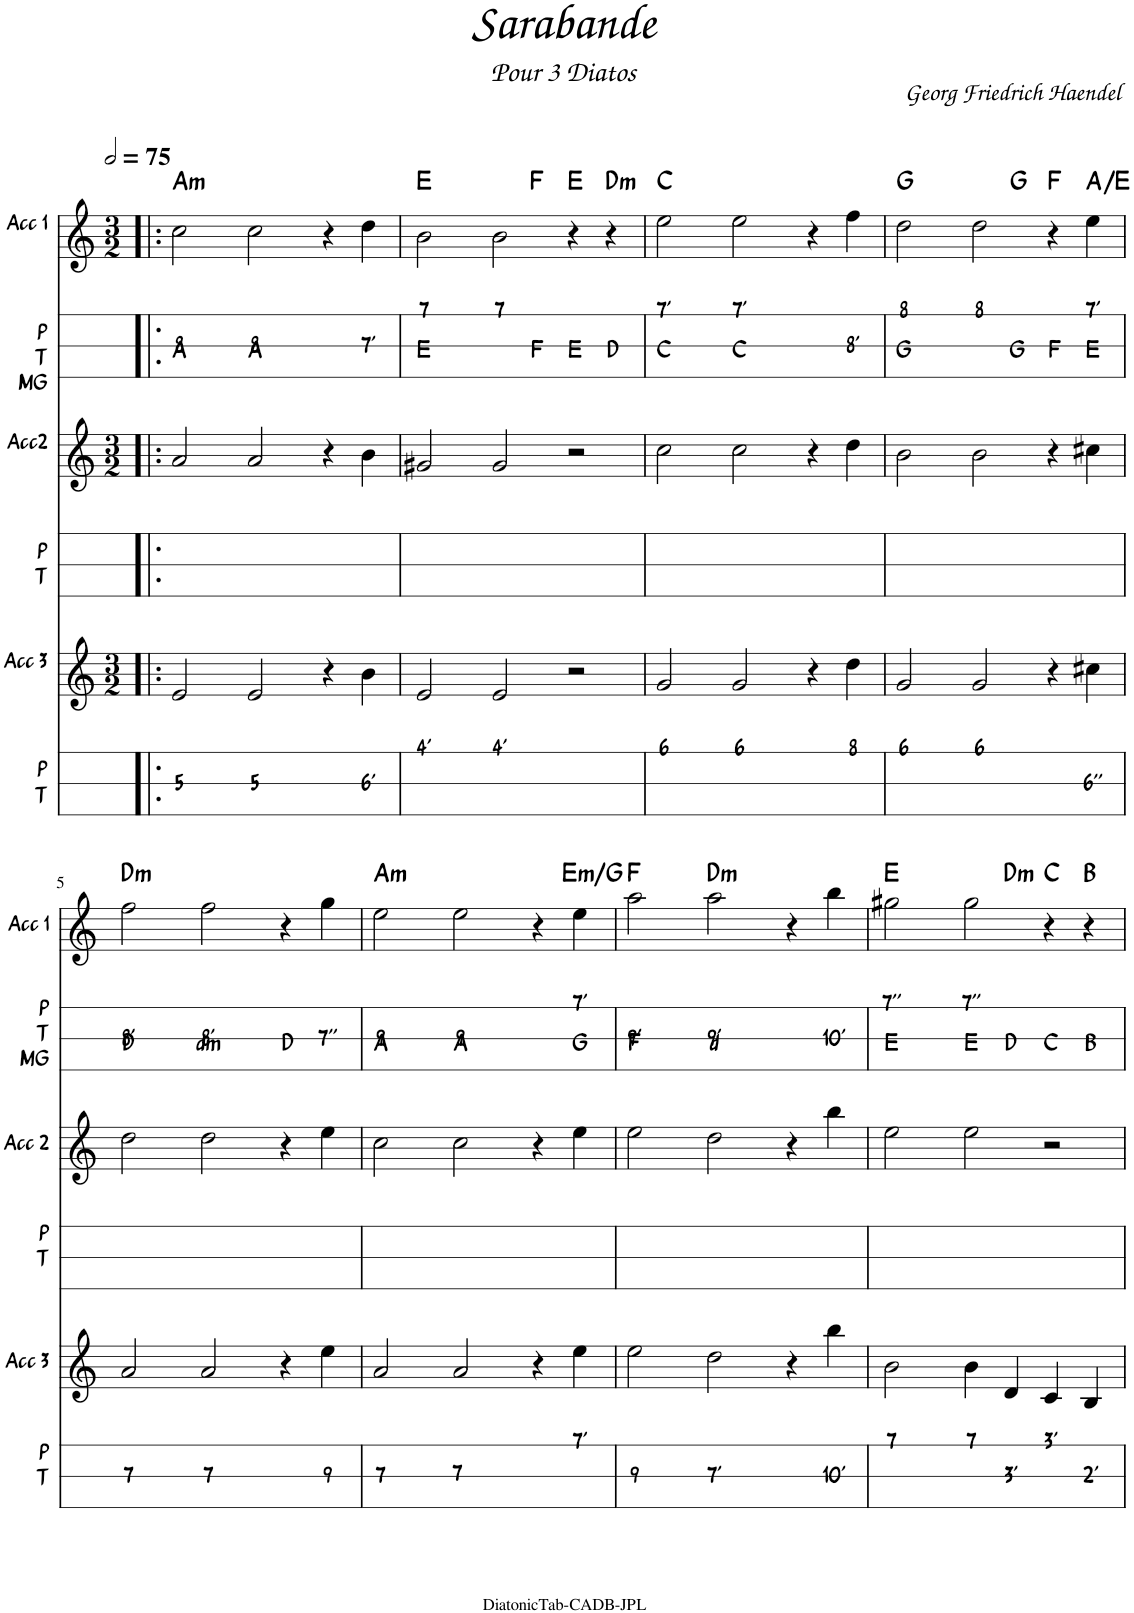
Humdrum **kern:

**kern	**kern	**kern	**text	**text	**kern	**kern	**kern	**text	**text	**text	**text	**kern	**text	**text	**harte
*part7	*part6	*part5	*part5	*part5	*part4	*part3	*part2	*part2	*part2	*part2	*part2	*part1	*part1	*part1	*part1
*staff7	*staff6	*staff5	*staff5	*staff5	*staff4	*staff3	*staff2	*staff2	*staff2	*staff2	*staff2	*staff1	*staff1	*staff1	*
*I"Main gauche	*I"P T	*I"Acc 3	*	*	*I"P T	*I"Acc2	*I"P T MG	*	*	*	*	*I"Acc 1	*	*	*
*	*I'P T	*I'Acc 3	*	*	*I'P T	*I'Acc 2	*I'P T MG	*	*	*	*	*I'Acc 1	*	*	*
*stria5	*stria3	*	*	*	*stria3	*	*stria3	*	*	*	*	*	*	*	*
*clefF4	*clefG2	*clefG2	*	*	*clefG2	*clefG2	*clefG2	*	*	*	*	*clefG2	*	*	*
*k[]	*k[]	*k[]	*	*	*k[]	*k[]	*k[]	*	*	*	*	*k[]	*	*	*
*M3/2	*M3/2	*M3/2	*	*	*M3/2	*M3/2	*M3/2	*	*	*	*	*M3/2	*	*	*
*MM150	*MM150	*MM150	*	*	*MM150	*MM150	*MM150	*	*	*	*	*MM150	*	*	*
=1!|:	=1!|:	=1!|:	=1!|:	=1!|:	=1!|:	=1!|:	=1!|:	=1!|:	=1!|:	=1!|:	=1!|:	=1!|:	=1!|:	=1!|:	=1!|:
!	!	!	!	!LO:LY:b	!	!	!	!	!	!	!LO:LY:b	!	!	!LO:LY:b	!LO:H:kt=m
2AA	1.ryy	2e/	.	5	1.ryy	2a/	4ryy	.	.	.	A	2cc\	.	8	A:min
.	.	.	.	.	.	.	4ryy	.	.	.	.	.	.	.	.
!	!	!	!	!LO:LY:b	!	!	!	!	!	!	!LO:LY:b	!	!	!LO:LY:b	!
2AA	.	2e/	.	5	.	2a/	4ryy	.	.	.	A	2cc\	.	8	.
.	.	.	.	.	.	.	4ryy	.	.	.	.	.	.	.	.
2r	.	4r	.	.	.	4r	4ryy	.	.	.	.	4r	.	.	.
!	!	!	!	!LO:LY:b	!	!	!	!	!	!	!	!	!	!LO:LY:b	!
.	.	4b\	.	6'	.	4b\	4ryy	.	.	.	.	4dd\	.	7'	.
=2	=2	=2	=2	=2	=2	=2	=2	=2	=2	=2	=2	=2	=2	=2	=2
!	!	!	!LO:LY:b	!	!	!	!	!	!	!	!LO:LY:b	!	!LO:LY:b	!	!
*	*	*	*	*	*	*	*	*	*	*	*	*^	*	*	*
[2EE	1.ryy	2e/	4'	.	1.ryy	2g#X/	4ryy	.	.	.	E	2b\	2.ryy	7	.	E:maj
.	.	.	.	.	.	.	4ryy	.	.	.	.	.	.	.	.	.
!	!	!	!LO:LY:b	!	!	!	!	!	!	!	!	!	!	!LO:LY:b	!	!
4EE]	.	2e/	4'	.	.	2g#/	4ryy	.	.	.	.	2b\	.	7	.	.
!	!	!	!	!	!	!	!	!	!	!	!LO:LY:b	!	!	!	!	!LO:H:kt=N.C.
4FF	.	.	.	.	.	.	4ryy	.	.	.	F	.	2.ryy	.	.	N
!	!	!	!	!	!	!	!	!	!	!	!LO:LY:b	!	!	!	!	!LO:H:kt=N.C.
4EE	.	2r	.	.	.	2r	4ryy	.	.	.	E	4r	.	.	.	N
!	!	!	!	!	!	!	!	!	!	!	!LO:LY:b	!	!	!	!	!LO:H:kt=m
4DD	.	.	.	.	.	.	4ryy	.	.	.	D	4r	.	.	.	D:min
=3	=3	=3	=3	=3	=3	=3	=3	=3	=3	=3	=3	=3	=3	=3	=3	=3
!	!	!	!LO:LY:b	!	!	!	!	!	!	!	!LO:LY:b	!	!	!LO:LY:b	!	!LO:H:kt=N.C.
*	*	*	*	*	*	*	*	*	*	*	*	*v	*v	*	*	*
2CC	1.ryy	2g/	6	.	1.ryy	2cc\	4ryy	.	.	.	C	2ee\	7'	.	N
.	.	.	.	.	.	.	4ryy	.	.	.	.	.	.	.	.
!	!	!	!LO:LY:b	!	!	!	!	!	!	!	!LO:LY:b	!	!LO:LY:b	!	!
2CC	.	2g/	6	.	.	2cc\	4ryy	.	.	.	C	2ee\	7'	.	.
.	.	.	.	.	.	.	4ryy	.	.	.	.	.	.	.	.
2r	.	4r	.	.	.	4r	4ryy	.	.	.	.	4r	.	.	.
!	!	!	!LO:LY:b	!	!	!	!	!	!	!	!	!	!	!LO:LY:b	!
.	.	4dd\	8	.	.	4dd\	4ryy	.	.	.	.	4ff\	.	8'	.
=4	=4	=4	=4	=4	=4	=4	=4	=4	=4	=4	=4	=4	=4	=4	=4
!	!	!	!LO:LY:b	!	!	!	!	!	!	!	!LO:LY:b	!	!LO:LY:b	!	!LO:H:kt=N.C.
*	*	*	*	*	*	*	*	*	*	*	*	*^	*	*	*
[2GG	1.ryy	2g/	6	.	1.ryy	2b\	4ryy	.	.	.	G	2dd\	2.ryy	8	.	N
.	.	.	.	.	.	.	4ryy	.	.	.	.	.	.	.	.	.
!	!	!	!LO:LY:b	!	!	!	!	!	!	!	!	!	!	!LO:LY:b	!	!
4GG]	.	2g/	6	.	.	2b\	4ryy	.	.	.	.	2dd\	.	8	.	.
!	!	!	!	!	!	!	!	!	!	!	!LO:LY:b	!	!	!	!	!LO:H:kt=N.C.
4GG	.	.	.	.	.	.	4ryy	.	.	.	G	.	2.ryy	.	.	N
!	!	!	!	!	!	!	!	!	!	!	!LO:LY:b	!	!	!	!	!LO:H:kt=N.C.
4FF	.	4r	.	.	.	4r	4ryy	.	.	.	F	4r	.	.	.	N
!	!	!	!	!LO:LY:b	!	!	!	!	!	!	!LO:LY:b	!	!	!LO:LY:b	!	!
4EE	.	4cc#X\	.	6''	.	4cc#X\	4ryy	.	.	.	E	4ee\	.	7'	.	A:maj/5
!!LO:LB:g=z
=5	=5	=5	=5	=5	=5	=5	=5	=5	=5	=5	=5	=5	=5	=5	=5	=5
!	!	!	!	!LO:LY:b	!	!	!	!	!	!	!LO:LY:b	!	!	!	!LO:LY:b	!LO:H:kt=m
*	*	*	*	*	*	*	*	*	*	*	*	*v	*v	*	*	*
2DD	1.ryy	2a/	.	7	1.ryy	2dd\	4ryy	.	.	.	D	2ff\	.	8'	D:min
.	.	.	.	.	.	.	4ryy	.	.	.	.	.	.	.	.
!	!	!	!	!LO:LY:b	!	!	!	!	!	!	!LO:LY:b	!	!	!LO:LY:b	!
4D 4A	.	2a/	.	7	.	2dd\	4ryy	.	.	.	dm	2ff\	.	8'	.
4r	.	.	.	.	.	.	4ryy	.	.	.	.	.	.	.	.
!	!	!	!	!	!	!	!	!	!	!	!LO:LY:b	!	!	!	!
2DD	.	4r	.	.	.	4r	4ryy	.	.	.	D	4r	.	.	.
!	!	!	!	!LO:LY:b	!	!	!	!	!	!	!	!	!	!LO:LY:b	!
.	.	4ee\	.	9	.	4ee\	4ryy	.	.	.	.	4gg\	.	7''	.
=6	=6	=6	=6	=6	=6	=6	=6	=6	=6	=6	=6	=6	=6	=6	=6
!	!	!	!	!LO:LY:b	!	!	!	!	!	!	!LO:LY:b	!	!	!LO:LY:b	!LO:H:kt=m
2AA	1.ryy	2a/	.	7	1.ryy	2cc\	4ryy	.	.	.	A	2ee\	.	9	A:min
.	.	.	.	.	.	.	4ryy	.	.	.	.	.	.	.	.
!	!	!	!	!LO:LY:b	!	!	!	!	!	!	!LO:LY:b	!	!	!LO:LY:b	!
2AA	.	2a/	.	7	.	2cc\	4ryy	.	.	.	A	2ee\	.	9	.
.	.	.	.	.	.	.	4ryy	.	.	.	.	.	.	.	.
4r	.	4r	.	.	.	4r	4ryy	.	.	.	.	4r	.	.	.
!	!	!	!LO:LY:b	!	!	!	!	!	!	!	!LO:LY:b	!	!LO:LY:b	!	!LO:H:kt=m
4GG	.	4ee\	7'	.	.	4ee\	4ryy	.	.	.	G	4ee\	7'	.	E:min/b3
=7	=7	=7	=7	=7	=7	=7	=7	=7	=7	=7	=7	=7	=7	=7	=7
!	!	!	!	!LO:LY:b	!	!	!	!	!	!	!LO:LY:b	!	!	!LO:LY:b	!LO:H:kt=N.C.
2FF	1.ryy	2ee\	.	9	1.ryy	2ee\	4ryy	.	.	.	F	2aa\	.	9'	N
.	.	.	.	.	.	.	4ryy	.	.	.	.	.	.	.	.
!	!	!	!	!LO:LY:b	!	!	!	!	!	!	!LO:LY:b	!	!	!LO:LY:b	!LO:H:kt=m
4D 4A	.	2dd\	.	7'	.	2dd\	4ryy	.	.	.	d	2aa\	.	9'	D:min
4r	.	.	.	.	.	.	4ryy	.	.	.	.	.	.	.	.
2r	.	4r	.	.	.	4r	4ryy	.	.	.	.	4r	.	.	.
!	!	!	!	!LO:LY:b	!	!	!	!	!	!	!	!	!	!LO:LY:b	!
.	.	4bb\	.	10'	.	4bb\	4ryy	.	.	.	.	4bb\	.	10'	.
=8	=8	=8	=8	=8	=8	=8	=8	=8	=8	=8	=8	=8	=8	=8	=8
!	!	!	!LO:LY:b	!	!	!	!	!	!	!	!LO:LY:b	!	!LO:LY:b	!	!LO:H:kt=N.C.
*	*	*	*	*	*	*	*	*	*	*	*	*^	*	*	*
2EE	1.ryy	2b\	7	.	1.ryy	2ee\	4ryy	.	.	.	E	2gg#X\	2.ryy	7''	.	N
.	.	.	.	.	.	.	4ryy	.	.	.	.	.	.	.	.	.
!	!	!	!LO:LY:b	!	!	!	!	!	!	!	!LO:LY:b	!	!	!LO:LY:b	!	!
4EE	.	4b\	7	.	.	2ee\	4ryy	.	.	.	E	2gg#\	.	7''	.	.
!	!	!	!	!LO:LY:b	!	!	!	!	!	!	!LO:LY:b	!	!	!	!	!LO:H:kt=m
4DD	.	4d/	.	3'	.	.	4ryy	.	.	.	D	.	2.ryy	.	.	D:min
!	!	!	!LO:LY:b	!	!	!	!	!	!	!	!LO:LY:b	!	!	!	!	!LO:H:kt=N.C.
4CC	.	4c/	3'	.	.	2r	4ryy	.	.	.	C	4r	.	.	.	N
!	!	!	!	!LO:LY:b	!	!	!	!	!	!	!LO:LY:b	!	!	!	!	!LO:H:kt=N.C.
4BB	.	4B/	.	2'	.	.	4ryy	.	.	.	B	4r	.	.	.	N
*	*	*	*	*	*	*	*	*	*	*	*	*v	*v	*	*	*
=	=	=	=	=	=	=	=	=	=	=	=	=	=	=	=
*-	*-	*-	*-	*-	*-	*-	*-	*-	*-	*-	*-	*-	*-	*-	*-
